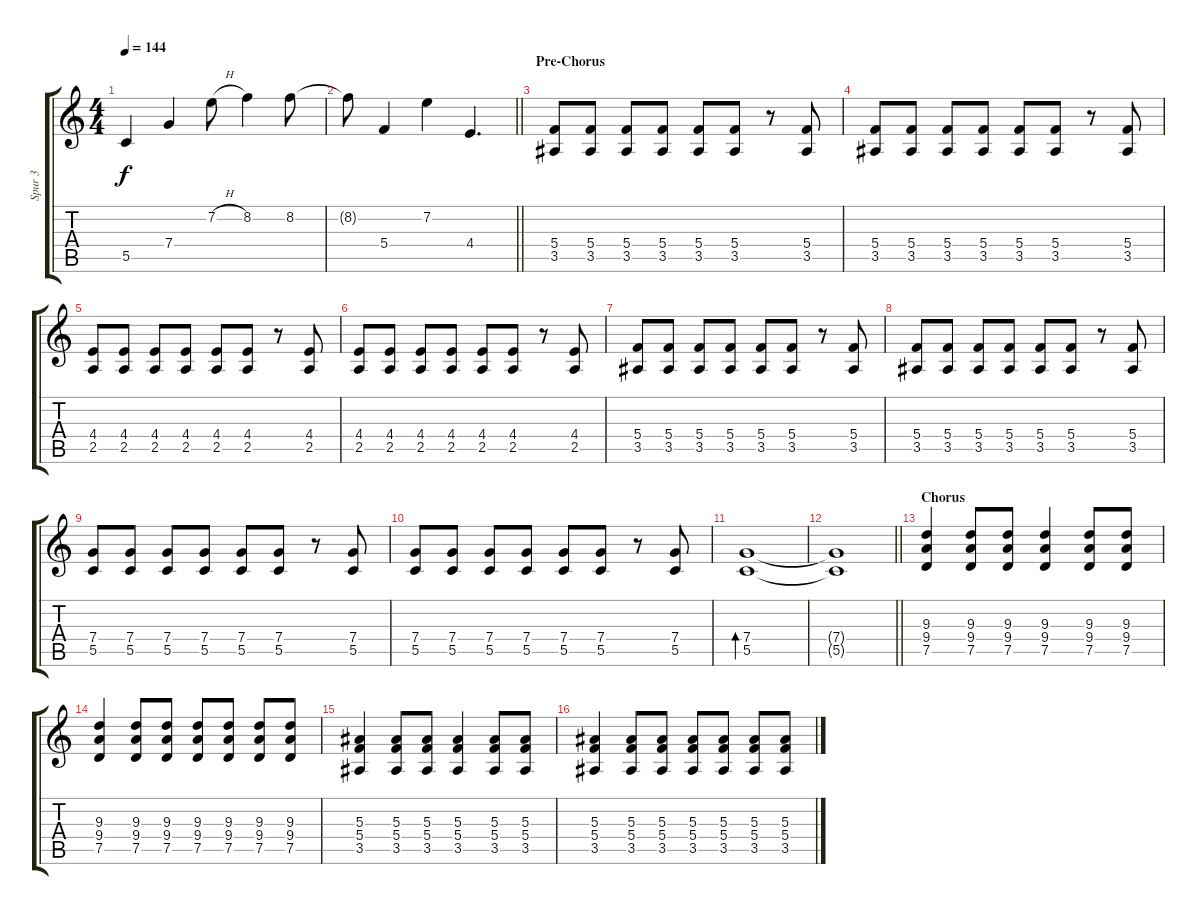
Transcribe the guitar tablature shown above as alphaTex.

\track ("Spur 3" "Spur 3") {instrument distortionguitar}
\staff {score tabs}
\tuning (D4 A3 F3 C3 G2 C2) {hide}
\ts (4 4)
\tempo 144
\clef g2
\ks c
5.5.4{dy f} 7.4.4 7.2{h}.8 8.2.4 8.2.8 |
\barLineRight lightlight
8.2{t}.8 5.4.4 7.2.4 4.4.4{d} |
\section ("" "Pre-Chorus")
(5.4 3.5).8{volume 10} (5.4 3.5).8 (5.4 3.5).8 (5.4 3.5).8 (5.4 3.5).8 (5.4 3.5).8 r.8 (5.4 3.5).8 |
(5.4 3.5).8 (5.4 3.5).8 (5.4 3.5).8 (5.4 3.5).8 (5.4 3.5).8 (5.4 3.5).8 r.8 (5.4 3.5).8 |
(4.4 2.5).8 (4.4 2.5).8 (4.4 2.5).8 (4.4 2.5).8 (4.4 2.5).8 (4.4 2.5).8 r.8 (4.4 2.5).8 |
(4.4 2.5).8 (4.4 2.5).8 (4.4 2.5).8 (4.4 2.5).8 (4.4 2.5).8 (4.4 2.5).8 r.8 (4.4 2.5).8 |
(5.4 3.5).8 (5.4 3.5).8 (5.4 3.5).8 (5.4 3.5).8 (5.4 3.5).8 (5.4 3.5).8 r.8 (5.4 3.5).8 |
(5.4 3.5).8 (5.4 3.5).8 (5.4 3.5).8 (5.4 3.5).8 (5.4 3.5).8 (5.4 3.5).8 r.8 (5.4 3.5).8 |
(7.4 5.5).8 (7.4 5.5).8 (7.4 5.5).8 (7.4 5.5).8 (7.4 5.5).8 (7.4 5.5).8 r.8 (7.4 5.5).8 |
(7.4 5.5).8 (7.4 5.5).8 (7.4 5.5).8 (7.4 5.5).8 (7.4 5.5).8 (7.4 5.5).8 r.8 (7.4 5.5).8 |
(7.4 5.5).1{bd 120 volume 4} |
\barLineRight lightlight
(7.4{t} 5.5{t}).1 |
\section ("" "Chorus")
(9.3 9.4 7.5).4{volume 14 instrument distortionguitar} (9.3 9.4 7.5).8 (9.3 9.4 7.5).8 (9.3 9.4 7.5).4 (9.3 9.4 7.5).8 (9.3 9.4 7.5).8 |
(9.3 9.4 7.5).4 (9.3 9.4 7.5).8 (9.3 9.4 7.5).8 (9.3 9.4 7.5).8 (9.3 9.4 7.5).8 (9.3 9.4 7.5).8 (9.3 9.4 7.5).8 |
(5.3 5.4 3.5).4 (5.3 5.4 3.5).8 (5.3 5.4 3.5).8 (5.3 5.4 3.5).4 (5.3 5.4 3.5).8 (5.3 5.4 3.5).8 |
(5.3 5.4 3.5).4 (5.3 5.4 3.5).8 (5.3 5.4 3.5).8 (5.3 5.4 3.5).8 (5.3 5.4 3.5).8 (5.3 5.4 3.5).8 (5.3 5.4 3.5).8
